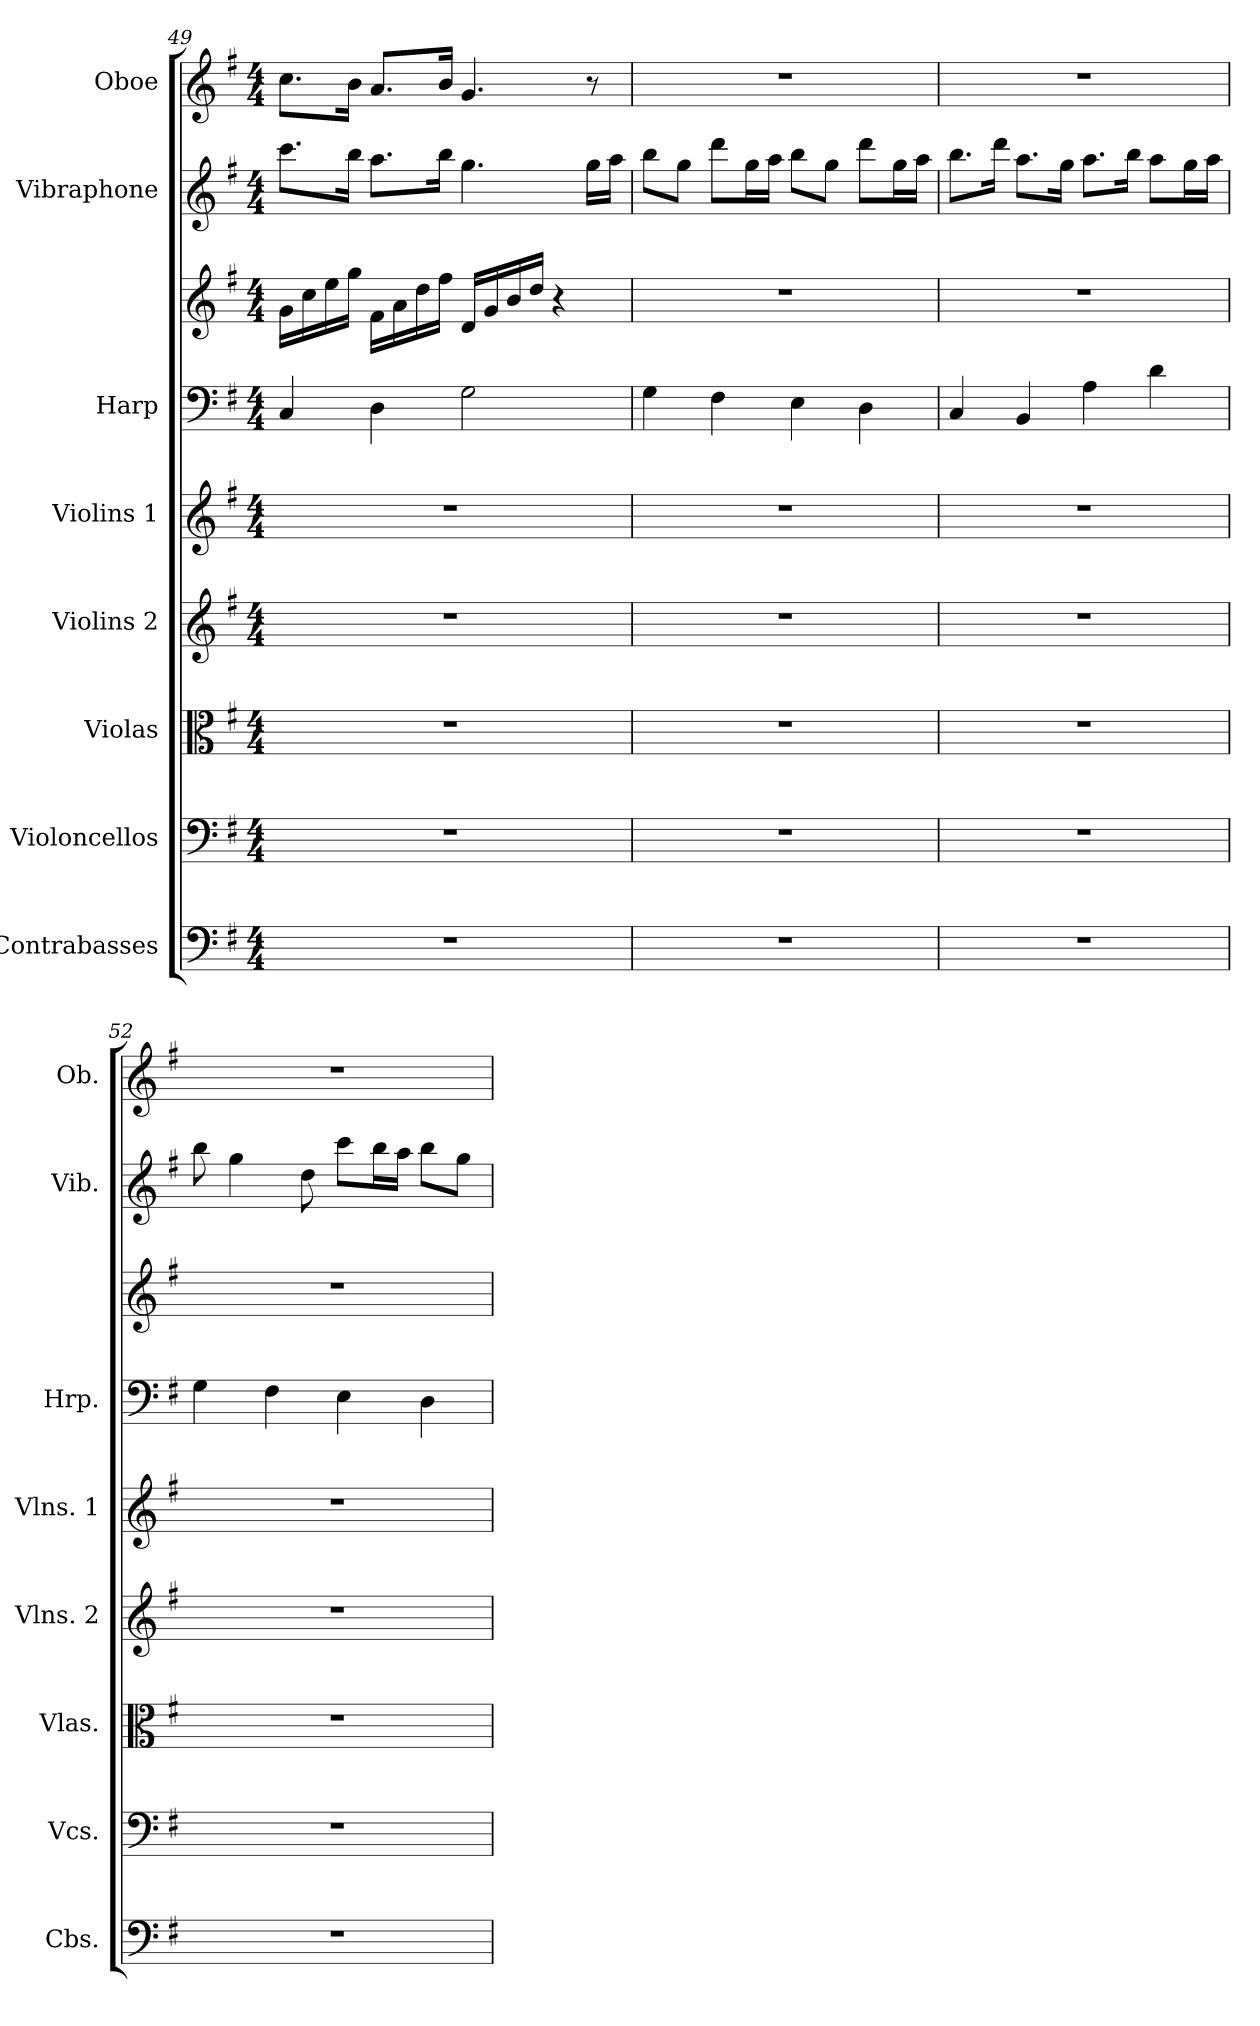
**kern	**kern	**kern	**kern	**kern	**kern	**kern	**kern	**kern
*part8	*part7	*part6	*part5	*part4	*part3	*part3	*part2	*part1
*staff9	*staff8	*staff7	*staff6	*staff5	*staff4	*staff3	*staff2	*staff1
*I"Contrabasses	*I"Violoncellos	*I"Violas	*I"Violins 2	*I"Violins 1	*I"Harp	*	*I"Vibraphone	*I"Oboe
*I'Cbs.	*I'Vcs.	*I'Vlas.	*I'Vlns. 2	*I'Vlns. 1	*I'Hrp.	*	*I'Vib.	*I'Ob.
!!LO:PB:g=z
*clefF4	*clefF4	*clefC3	*clefG2	*clefG2	*clefF4	*clefG2	*clefG2	*clefG2
*ITrd7c12	*	*	*	*	*	*	*	*
*k[f#]	*k[f#]	*k[f#]	*k[f#]	*k[f#]	*k[f#]	*k[f#]	*k[f#]	*k[f#]
*M4/4	*M4/4	*M4/4	*M4/4	*M4/4	*M4/4	*M4/4	*M4/4	*M4/4
=49	=49	=49	=49	=49	=49	=49	=49	=49
1r	1r	1r	1r	1r	4C/	16g\LL	8.ccc\L	8.cc\L
.	.	.	.	.	.	16cc\	.	.
.	.	.	.	.	.	16ee\	.	.
.	.	.	.	.	.	16gg\JJ	16bb\Jk	16b\Jk
.	.	.	.	.	4D\	16f#\LL	8.aa\L	8.a/L
.	.	.	.	.	.	16a\	.	.
.	.	.	.	.	.	16dd\	.	.
.	.	.	.	.	.	16ff#\JJ	16bb\Jk	16b/Jk
.	.	.	.	.	2G\	16d/LL	4.gg\	4.g/
.	.	.	.	.	.	16g/	.	.
.	.	.	.	.	.	16b/	.	.
.	.	.	.	.	.	16dd/JJ	.	.
.	.	.	.	.	.	4r	.	.
.	.	.	.	.	.	.	16gg\LL	8r
.	.	.	.	.	.	.	16aa\JJ	.
=50	=50	=50	=50	=50	=50	=50	=50	=50
1r	1r	1r	1r	1r	4G\	1r	8bb\L	1r
.	.	.	.	.	.	.	8gg\J	.
.	.	.	.	.	4F#\	.	8ddd\L	.
.	.	.	.	.	.	.	16gg\L	.
.	.	.	.	.	.	.	16aa\JJ	.
.	.	.	.	.	4E\	.	8bb\L	.
.	.	.	.	.	.	.	8gg\J	.
.	.	.	.	.	4D\	.	8ddd\L	.
.	.	.	.	.	.	.	16gg\L	.
.	.	.	.	.	.	.	16aa\JJ	.
=51	=51	=51	=51	=51	=51	=51	=51	=51
1r	1r	1r	1r	1r	4C/	1r	8.bb\L	1r
.	.	.	.	.	.	.	16ddd\Jk	.
.	.	.	.	.	4BB/	.	8.aa\L	.
.	.	.	.	.	.	.	16gg\Jk	.
.	.	.	.	.	4A\	.	8.aa\L	.
.	.	.	.	.	.	.	16bb\Jk	.
.	.	.	.	.	4d\	.	8aa\L	.
.	.	.	.	.	.	.	16gg\L	.
.	.	.	.	.	.	.	16aa\JJ	.
!!LO:PB:g=z
=52	=52	=52	=52	=52	=52	=52	=52	=52
1r	1r	1r	1r	1r	4G\	1r	8bb\	1r
.	.	.	.	.	.	.	4gg\	.
.	.	.	.	.	4F#\	.	.	.
.	.	.	.	.	.	.	8dd\	.
.	.	.	.	.	4E\	.	8ccc\L	.
.	.	.	.	.	.	.	16bb\L	.
.	.	.	.	.	.	.	16aa\JJ	.
.	.	.	.	.	4D\	.	8bb\L	.
.	.	.	.	.	.	.	8gg\J	.
=	=	=	=	=	=	=	=	=
*-	*-	*-	*-	*-	*-	*-	*-	*-
